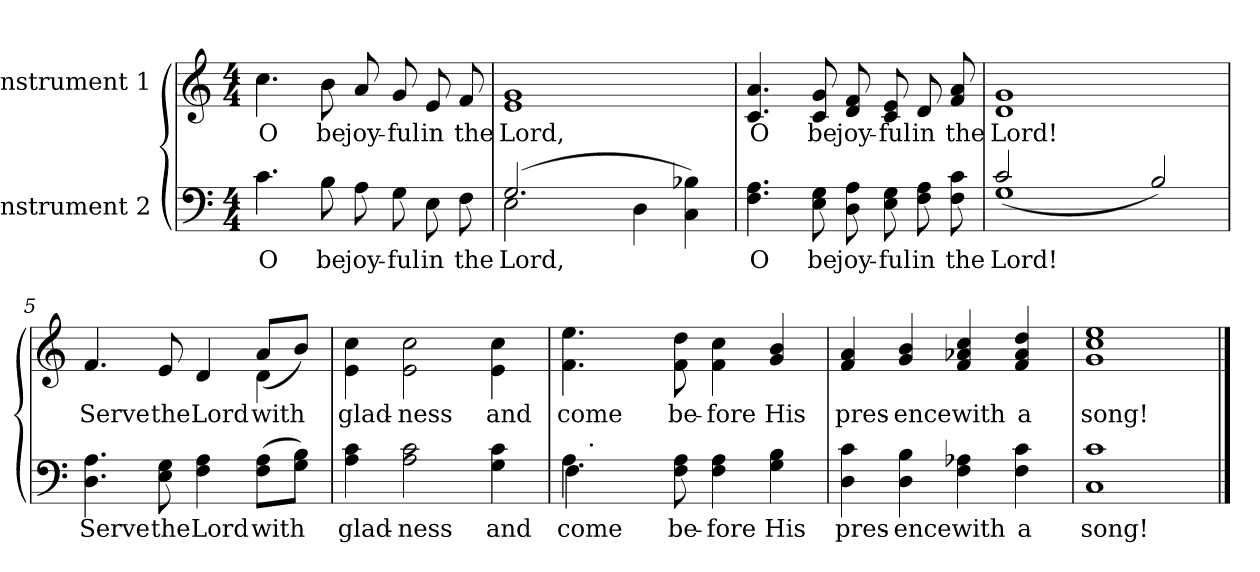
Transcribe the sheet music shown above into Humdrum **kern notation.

**kern	**text	**kern	**text
*part2	*part2	*part1	*part1
*staff2	*staff2	*staff1	*staff1
*I"Instrument 2	*	*I"Instrument 1	*
!!LO:PB:g=z
*stria5	*	*stria5	*
*clefF4	*	*clefG2	*
*k[]	*	*k[]	*
*C:	*	*C:	*
*M4/4	*	*M4/4	*
=1	=1	=1	=1
!	!LO:LY:a:cj	!	!LO:LY:b:cj
4.c\	O	4.cc\	O
!	!LO:LY:a:cj	!	!LO:LY:b:cj
8B\	be	8b\	be
!	!LO:LY:a:cj	!	!LO:LY:b:cj
8A\	joy-	8a/	joy-
!	!LO:LY:a:cj	!	!LO:LY:b:cj
8G\	-ful	8g/	-ful
!	!LO:LY:a:cj	!	!LO:LY:b:cj
8E\	in	8e/	in
!	!LO:LY:a:cj	!	!LO:LY:b:cj
8F\	the	8f/	the
=2	=2	=2	=2
*^	*	*	*
!	!	!LO:LY:a:cj	!	!LO:LY:b:cj
(>2.G/	2E\	Lord,	1g 1e	Lord,
.	2.ryy	.	.	.
!	!	!LO:LY:a:cj	!	!
4D\	.	.	.	.
!	!	!LO:LY:a:cj	!	!
4B-X\ 4C\)	.	.	4ryy	.
*v	*v	*	*	*
=3	=3	=3	=3
!	!LO:LY:a:cj	!	!LO:LY:b:cj
4.A\ 4.F\	O	4.a/ 4.c/	O
!	!LO:LY:a:cj	!	!LO:LY:b:cj
8G\ 8E\	be	8g/ 8c/	be
!	!LO:LY:a:cj	!	!LO:LY:b:cj
8A\ 8D\	joy-	8d/ 8f/	joy-
!	!LO:LY:a:cj	!	!LO:LY:b:cj
8G\ 8E\	-ful	8c/ 8e/	-ful
!	!LO:LY:a:cj	!	!LO:LY:b:cj
8A\ 8F\	in	8d/	in
!	!LO:LY:a:cj	!	!LO:LY:b:cj
8c\ 8F\	the	8f/ 8a/	the
=4	=4	=4	=4
*^	*	*	*
!	!	!LO:LY:a:cj	!	!LO:LY:b:cj
1G	(>2c/	Lord!	1g 1d	Lord!
.	1ryy	.	.	.
!	!	!LO:LY:a:cj	!	!
2B/)	.	.	2ryy	.
*v	*v	*	*	*
!!LO:LB:g=z
=5	=5	=5	=5
!	!LO:LY:a:cj	!	!LO:LY:b:cj
*	*	*^	*
4.D\ 4.A\	Serve	4.f/	2.ryy	Serve
!	!LO:LY:a:cj	!	!	!LO:LY:b:cj
8E\ 8G\	the	8e/	.	the
!	!LO:LY:a:cj	!	!	!LO:LY:b:cj
4F\ 4A\	Lord	4d/	.	Lord
!	!LO:LY:a:cj	!	!	!LO:LY:b:cj
(>8A\ 8F\L	with	4d\	(<8a/L	with
!	!LO:LY:a:cj	!	!	!LO:LY:b:cj
8B\ 8G\J)	.	.	8b/J)	.
=6	=6	=6	=6	=6
!	!LO:LY:a:cj	!	!	!LO:LY:b:cj
*	*	*v	*v	*
4A\ 4c\	glad-	4e\ 4cc\	glad-
!	!LO:LY:a:cj	!	!LO:LY:b:cj
2A\ 2c\	-ness	2cc\ 2e\	-ness
!	!LO:LY:a:cj	!	!LO:LY:b:cj
4c\ 4G\	and	4e\ 4cc\	and
!!LO:LB:g=z
=7	=7	=7	=7
*^	*	*	*
!	!	!LO:LY:a:cj	!	!LO:LY:b:cj
*	*^	*	*	*
4.A\	4F\	16ryy	come	4.f\ 4.ee\	come
!	!	!LO:TX:a:t=.	!	!	!
.	.	2...ryy	.	.	.
.	2.ryy	.	.	.	.
!	!	!	!LO:LY:a:cj	!	!LO:LY:b:cj
8A\ 8F\	.	.	be-	8dd\ 8f\	be-
!	!	!	!LO:LY:a:cj	!	!LO:LY:b:cj
4F\ 4A\	.	.	-fore	4f\ 4cc\	-fore
!	!	!	!LO:LY:a:cj	!	!LO:LY:b:cj
4G\ 4B\	.	.	His	4g/ 4b/	His
=8	=8	=8	=8	=8	=8
!	!	!	!LO:LY:a:cj	!	!LO:LY:b:cj
*v	*v	*v	*	*	*
4D\ 4c\	pres-	4a/ 4f/	pres-
!	!LO:LY:a:cj	!	!LO:LY:b:cj
4D\ 4B\	-ence	4b/ 4g/	-ence
!	!LO:LY:a:cj	!	!LO:LY:b:cj
4A-X\ 4F\	with	4cc/ 4a-X/ 4f/	with
!	!LO:LY:a:cj	!	!LO:LY:b:cj
4c\ 4F\	a	4dd/ 4a-/ 4f/	a
=9	=9	=9	=9
!	!LO:LY:a:cj	!	!LO:LY:b:cj
1c 1C	song!	1ee 1cc 1g	song!
==	==	==	==
*-	*-	*-	*-
